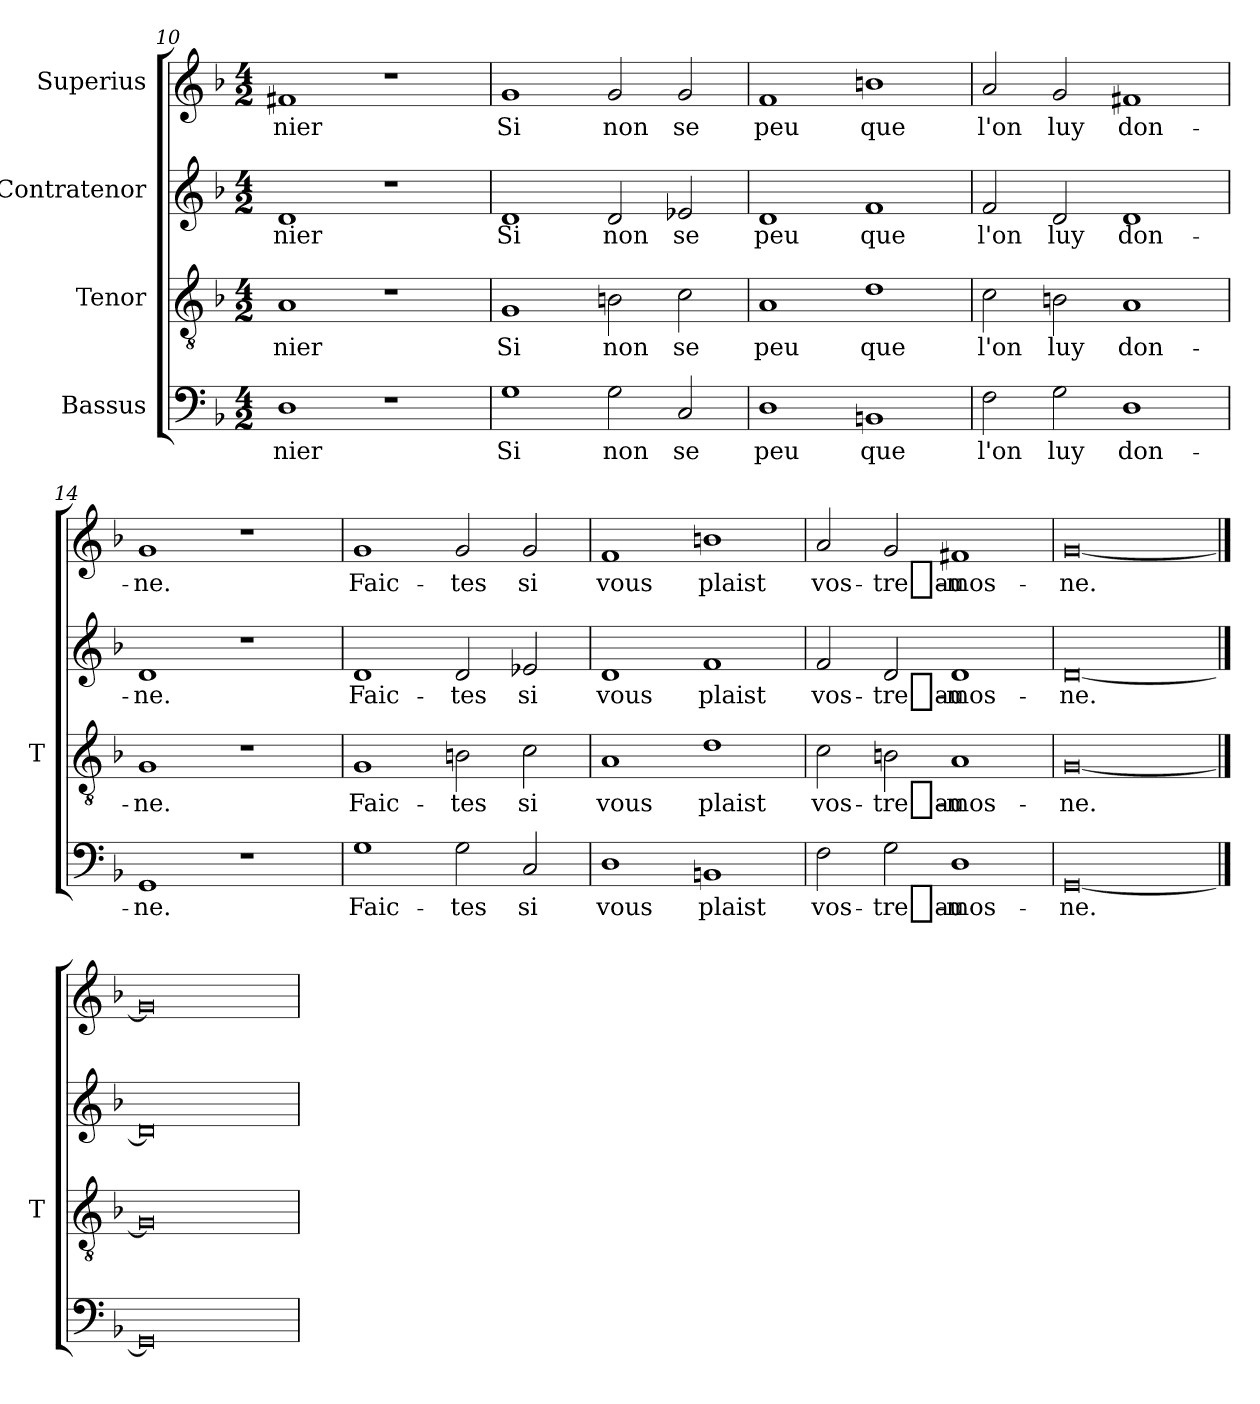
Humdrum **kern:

**kern	**text	**kern	**text	**kern	**text	**kern	**text
*part4	*part4	*part3	*part3	*part2	*part2	*part1	*part1
*staff4	*staff4	*staff3	*staff3	*staff2	*staff2	*staff1	*staff1
*I"Bassus	*	*I"Tenor	*	*I"Contratenor	*	*I"Superius	*
*	*	*I'T	*	*	*	*	*
*clefF4	*	*clefGv2	*	*clefG2	*	*clefG2	*
*k[b-]	*	*k[b-]	*	*k[b-]	*	*k[b-]	*
*M4/2	*	*M4/2	*	*M4/2	*	*M4/2	*
=10	=10	=10	=10	=10	=10	=10	=10
1D	-nier	1A	-nier	1d	-nier	1f#X	-nier
1r	.	1r	.	1r	.	1r	.
=11	=11	=11	=11	=11	=11	=11	=11
1G	-Si	1G	-Si	1d	-Si	1g	-Si
2G	-non	2Bn	-non	2d	-non	2g	-non
2C	-se	2c	-se	2e-X	-se	2g	-se
=12	=12	=12	=12	=12	=12	=12	=12
1D	-peu	1A	-peu	1d	-peu	1f	-peu
1BBn	-que	1d	-que	1f	-que	1b	-que
=13	=13	=13	=13	=13	=13	=13	=13
2F	-l'on	2c	-l'on	2f	-l'on	2a	-l'on
2G	-luy	2Bn	-luy	2d	-luy	2g	-luy
1D	don-	1A	don-	1d	don-	1f#X	don-
=14	=14	=14	=14	=14	=14	=14	=14
1GG	-ne.	1G	-ne.	1d	-ne.	1g	-ne.
1r	.	1r	.	1r	.	1r	.
=15	=15	=15	=15	=15	=15	=15	=15
1G	Faic-	1G	Faic-	1d	Faic-	1g	Faic-
2G	-tes	2Bn	-tes	2d	-tes	2g	-tes
2C	-si	2c	-si	2e-X	-si	2g	-si
=16	=16	=16	=16	=16	=16	=16	=16
1D	-vous	1A	-vous	1d	-vous	1f	-vous
1BBn	-plaist	1d	-plaist	1f	-plaist	1b	-plaist
=17	=17	=17	=17	=17	=17	=17	=17
2F	vos-	2c	vos-	2f	vos-	2a	vos-
2G	tre_au-	2Bn	tre_au-	2d	tre_au-	2g	tre_au-
1D	mos-	1A	mos-	1d	mos-	1f#X	mos-
=18	=18	=18	=18	=18	=18	=18	=18
[0GG	-ne.	[0G	-ne.	[0d	-ne.	[0g	-ne.
==19	==19	==19	==19	==19	==19	==19	==19
0GG]	.	0G]	.	0d]	.	0g]	.
=	=	=	=	=	=	=	=
*-	*-	*-	*-	*-	*-	*-	*-
